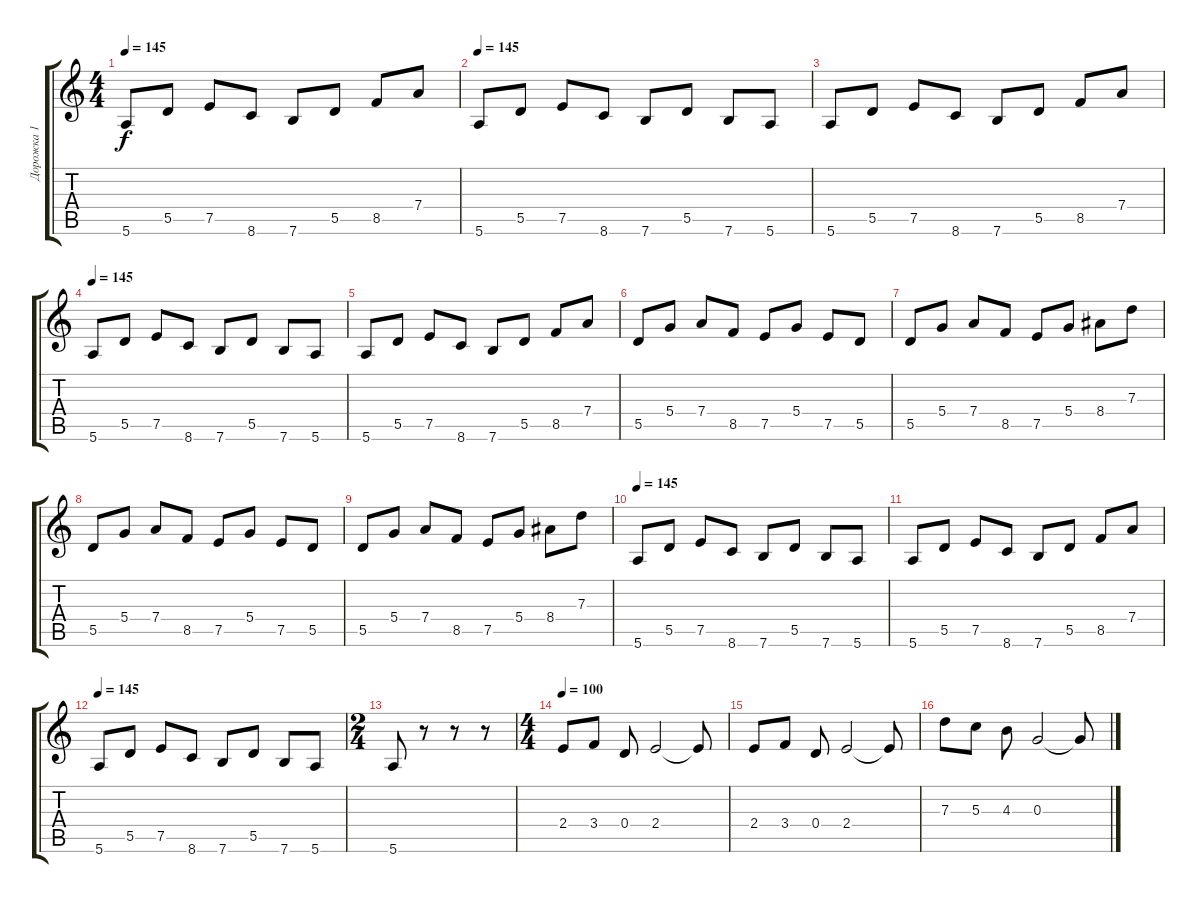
\track ("Дорожка 1" "Дорожка 1") {instrument distortionguitar}
\staff {score tabs}
\tuning (E4 B3 G3 D3 A2 E2) {hide}
\ts (4 4)
\tempo 145
\clef g2
\ks c
5.6.8{dy f} 5.5.8 7.5.8 8.6.8 7.6.8 5.5.8 8.5.8 7.4.8 |
\tempo 145
5.6.8 5.5.8 7.5.8 8.6.8 7.6.8 5.5.8 7.6.8 5.6.8 |
5.6.8 5.5.8 7.5.8 8.6.8 7.6.8 5.5.8 8.5.8 7.4.8 |
\tempo 145
5.6.8 5.5.8 7.5.8 8.6.8 7.6.8 5.5.8 7.6.8 5.6.8 |
5.6.8 5.5.8 7.5.8 8.6.8 7.6.8 5.5.8 8.5.8 7.4.8 |
5.5.8 5.4.8 7.4.8 8.5.8 7.5.8 5.4.8 7.5.8 5.5.8 |
5.5.8 5.4.8 7.4.8 8.5.8 7.5.8 5.4.8 8.4.8 7.3.8 |
5.5.8 5.4.8 7.4.8 8.5.8 7.5.8 5.4.8 7.5.8 5.5.8 |
5.5.8 5.4.8 7.4.8 8.5.8 7.5.8 5.4.8 8.4.8 7.3.8 |
\tempo 145
5.6.8 5.5.8 7.5.8 8.6.8 7.6.8 5.5.8 7.6.8 5.6.8 |
5.6.8 5.5.8 7.5.8 8.6.8 7.6.8 5.5.8 8.5.8 7.4.8 |
\tempo 145
5.6.8 5.5.8 7.5.8 8.6.8 7.6.8 5.5.8 7.6.8 5.6.8 |
\ts (2 4)
5.6.8 r.8 r.8 r.8 |
\ts (4 4)
\tempo 100
2.4.8 3.4.8 0.4.8 2.4.2 2.4{t}.8 |
2.4.8 3.4.8 0.4.8 2.4.2 2.4{t}.8 |
7.3.8 5.3.8 4.3.8 0.3.2 0.3{t}.8
